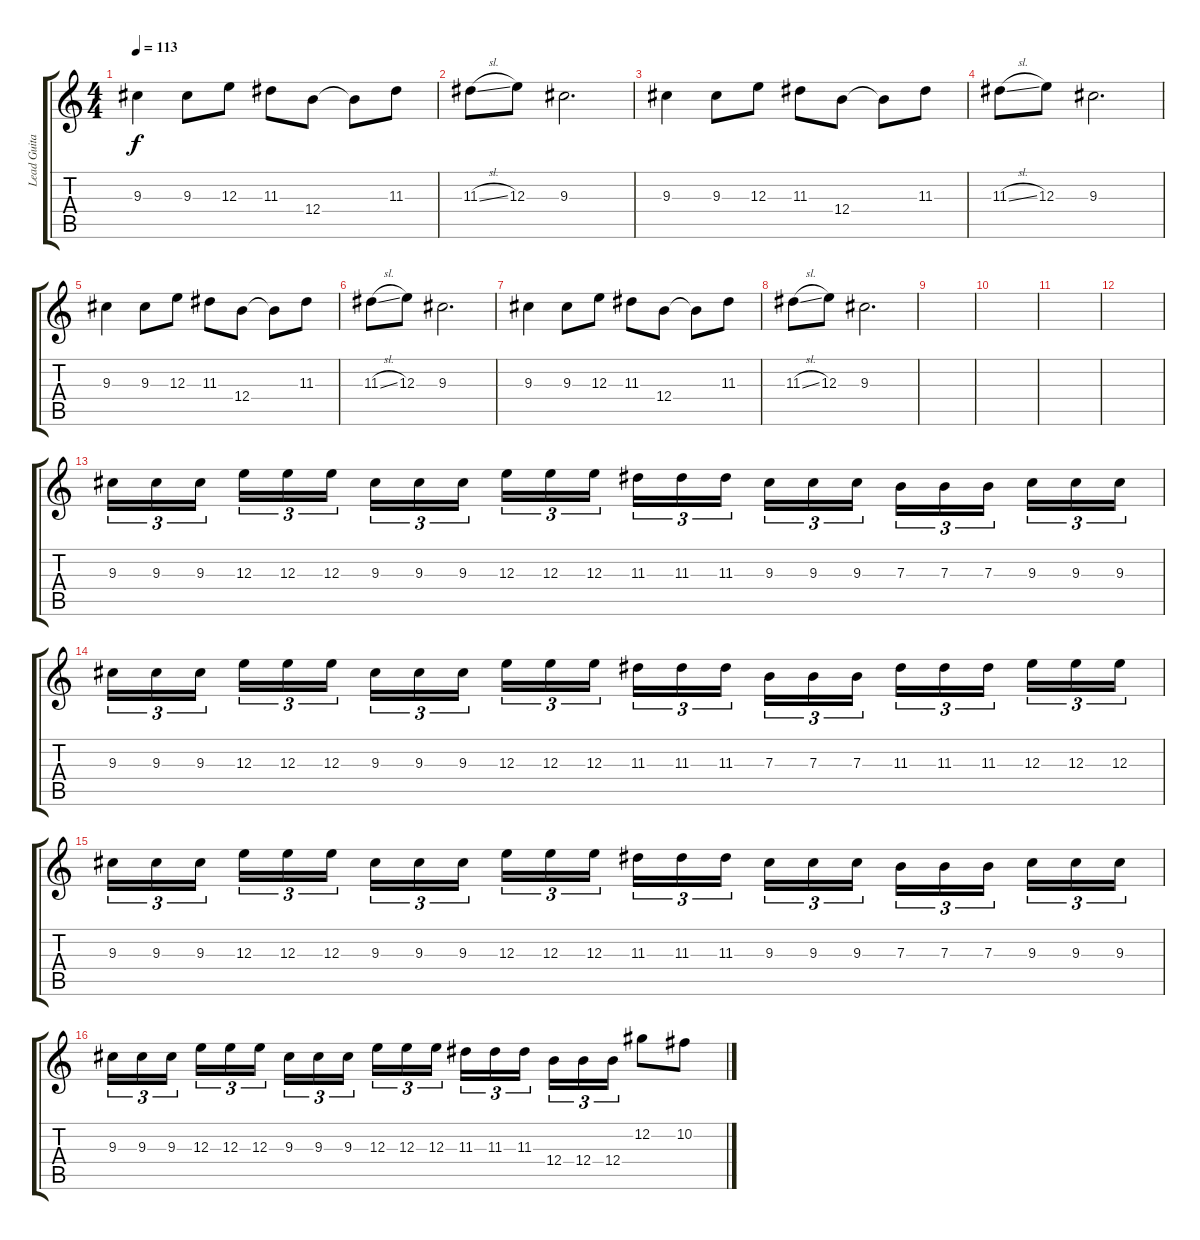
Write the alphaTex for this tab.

\track ("Lead Guitar" "Lead Guita") {instrument overdrivenguitar}
\staff {score tabs}
\tuning (Db4 Ab3 E3 B2 Gb2 Db2) {hide}
\ts (4 4)
\tempo 113
\clef g2
\ks c
9.3.4{dy f} 9.3.8 12.3.8 11.3.8 12.4.8 12.4{t}.8 11.3.8 |
11.3{sl}.8 12.3.8 9.3.2{d} |
9.3.4 9.3.8 12.3.8 11.3.8 12.4.8 12.4{t}.8 11.3.8 |
11.3{sl}.8 12.3.8 9.3.2{d} |
9.3.4 9.3.8 12.3.8 11.3.8 12.4.8 12.4{t}.8 11.3.8 |
11.3{sl}.8 12.3.8 9.3.2{d} |
9.3.4 9.3.8 12.3.8 11.3.8 12.4.8 12.4{t}.8 11.3.8 |
11.3{sl}.8 12.3.8 9.3.2{d} |
|
|
|
|
9.3.16{tu (3 2)} 9.3.16{tu (3 2)} 9.3.16{tu (3 2) beam splitsecondary} 12.3.16{tu (3 2)} 12.3.16{tu (3 2)} 12.3.16{tu (3 2)} 9.3.16{tu (3 2)} 9.3.16{tu (3 2)} 9.3.16{tu (3 2) beam splitsecondary} 12.3.16{tu (3 2)} 12.3.16{tu (3 2)} 12.3.16{tu (3 2)} 11.3.16{tu (3 2)} 11.3.16{tu (3 2)} 11.3.16{tu (3 2) beam splitsecondary} 9.3.16{tu (3 2)} 9.3.16{tu (3 2)} 9.3.16{tu (3 2)} 7.3.16{tu (3 2)} 7.3.16{tu (3 2)} 7.3.16{tu (3 2) beam splitsecondary} 9.3.16{tu (3 2)} 9.3.16{tu (3 2)} 9.3.16{tu (3 2)} |
9.3.16{tu (3 2)} 9.3.16{tu (3 2)} 9.3.16{tu (3 2) beam splitsecondary} 12.3.16{tu (3 2)} 12.3.16{tu (3 2)} 12.3.16{tu (3 2)} 9.3.16{tu (3 2)} 9.3.16{tu (3 2)} 9.3.16{tu (3 2) beam splitsecondary} 12.3.16{tu (3 2)} 12.3.16{tu (3 2)} 12.3.16{tu (3 2)} 11.3.16{tu (3 2)} 11.3.16{tu (3 2)} 11.3.16{tu (3 2) beam splitsecondary} 7.3.16{tu (3 2)} 7.3.16{tu (3 2)} 7.3.16{tu (3 2)} 11.3.16{tu (3 2)} 11.3.16{tu (3 2)} 11.3.16{tu (3 2) beam splitsecondary} 12.3.16{tu (3 2)} 12.3.16{tu (3 2)} 12.3.16{tu (3 2)} |
9.3.16{tu (3 2)} 9.3.16{tu (3 2)} 9.3.16{tu (3 2) beam splitsecondary} 12.3.16{tu (3 2)} 12.3.16{tu (3 2)} 12.3.16{tu (3 2)} 9.3.16{tu (3 2)} 9.3.16{tu (3 2)} 9.3.16{tu (3 2) beam splitsecondary} 12.3.16{tu (3 2)} 12.3.16{tu (3 2)} 12.3.16{tu (3 2)} 11.3.16{tu (3 2)} 11.3.16{tu (3 2)} 11.3.16{tu (3 2) beam splitsecondary} 9.3.16{tu (3 2)} 9.3.16{tu (3 2)} 9.3.16{tu (3 2)} 7.3.16{tu (3 2)} 7.3.16{tu (3 2)} 7.3.16{tu (3 2) beam splitsecondary} 9.3.16{tu (3 2)} 9.3.16{tu (3 2)} 9.3.16{tu (3 2)} |
9.3.16{tu (3 2)} 9.3.16{tu (3 2)} 9.3.16{tu (3 2) beam splitsecondary} 12.3.16{tu (3 2)} 12.3.16{tu (3 2)} 12.3.16{tu (3 2)} 9.3.16{tu (3 2)} 9.3.16{tu (3 2)} 9.3.16{tu (3 2) beam splitsecondary} 12.3.16{tu (3 2)} 12.3.16{tu (3 2)} 12.3.16{tu (3 2)} 11.3.16{tu (3 2)} 11.3.16{tu (3 2)} 11.3.16{tu (3 2) beam splitsecondary} 12.4.16{tu (3 2)} 12.4.16{tu (3 2)} 12.4.16{tu (3 2)} 12.2.8 10.2.8
